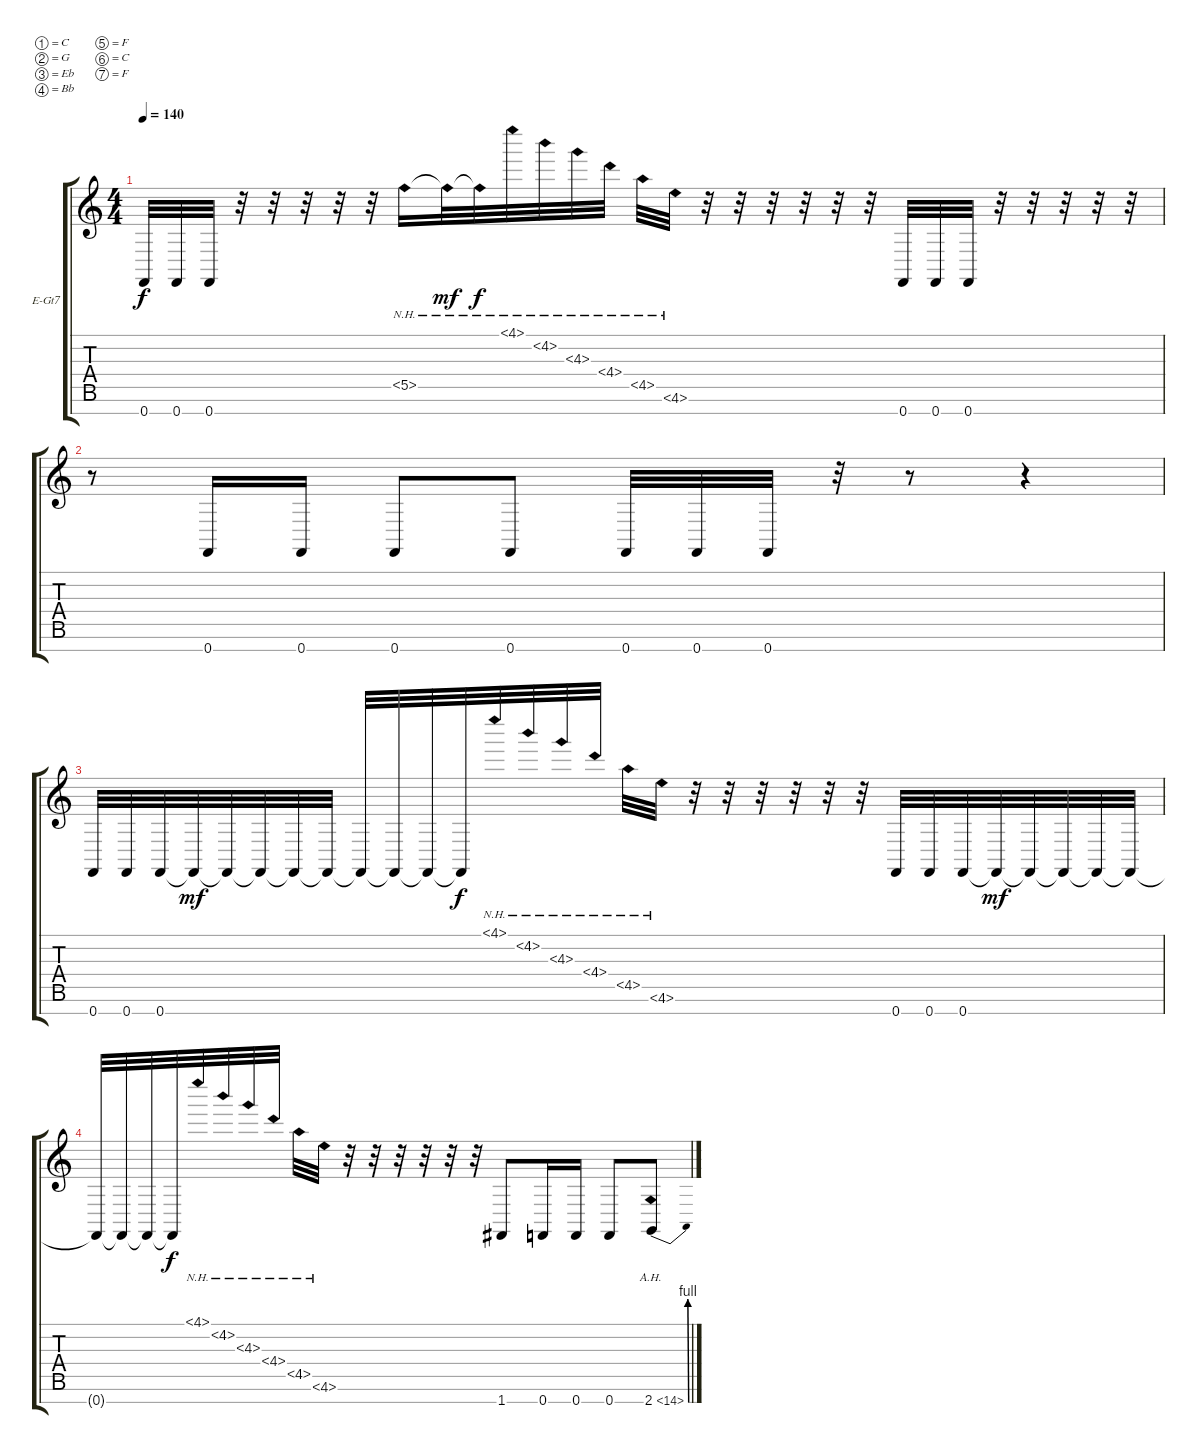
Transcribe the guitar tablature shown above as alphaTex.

\bracketExtendMode groupsimilarinstruments
\firstSystemTrackNameOrientation horizontal
\otherSystemsTrackNameOrientation horizontal
\track ("Charlie" "E-Gt7") {instrument distortionguitar}
\staff {score tabs}
\tuning (C4 G3 Eb3 Bb2 F2 C2 F1)
\ts (4 4)
\tempo 140
\clef g2
\ks c
0.7.32{dy f} 0.7.32 0.7.32 r.32 r.32 r.32 r.32 r.32 5.5{nh}.16 5.5{nh t}.32{dy mf} 5.5{nh t}.32{dy f} 4.1{nh}.32 4.2{nh}.32 4.3{nh}.32 4.4{nh}.32 4.5{nh}.32 4.6{nh}.32 r.32 r.32 r.32 r.32 r.32 r.32 0.7.32 0.7.32 0.7.32 r.32 r.32 r.32 r.32 r.32 |
r.8 0.7.16 0.7.16 0.7.8 0.7.8 0.7.32 0.7.32 0.7.32 r.32 r.8 r.4 |
0.7.32 0.7.32 0.7.32 0.7{t}.32{dy mf} 0.7{t}.32 0.7{t}.32 0.7{t}.32 0.7{t}.32 0.7{t}.32 0.7{t}.32 0.7{t}.32 0.7{t}.32{dy f} 4.1{nh}.32 4.2{nh}.32 4.3{nh}.32 4.4{nh}.32 4.5{nh}.32 4.6{nh}.32 r.32 r.32 r.32 r.32 r.32 r.32 0.7.32 0.7.32 0.7.32 0.7{t}.32{dy mf} 0.7{t}.32 0.7{t}.32 0.7{t}.32 0.7{t}.32 |
0.7{t}.32 0.7{t}.32 0.7{t}.32 0.7{t}.32{dy f} 4.1{nh}.32 4.2{nh}.32 4.3{nh}.32 4.4{nh}.32 4.5{nh}.32 4.6{nh}.32 r.32 r.32 r.32 r.32 r.32 r.32 1.7.8 0.7.16 0.7.16 0.7.8 2.7{be (bend 0 0 60 4) ah 12}.8
